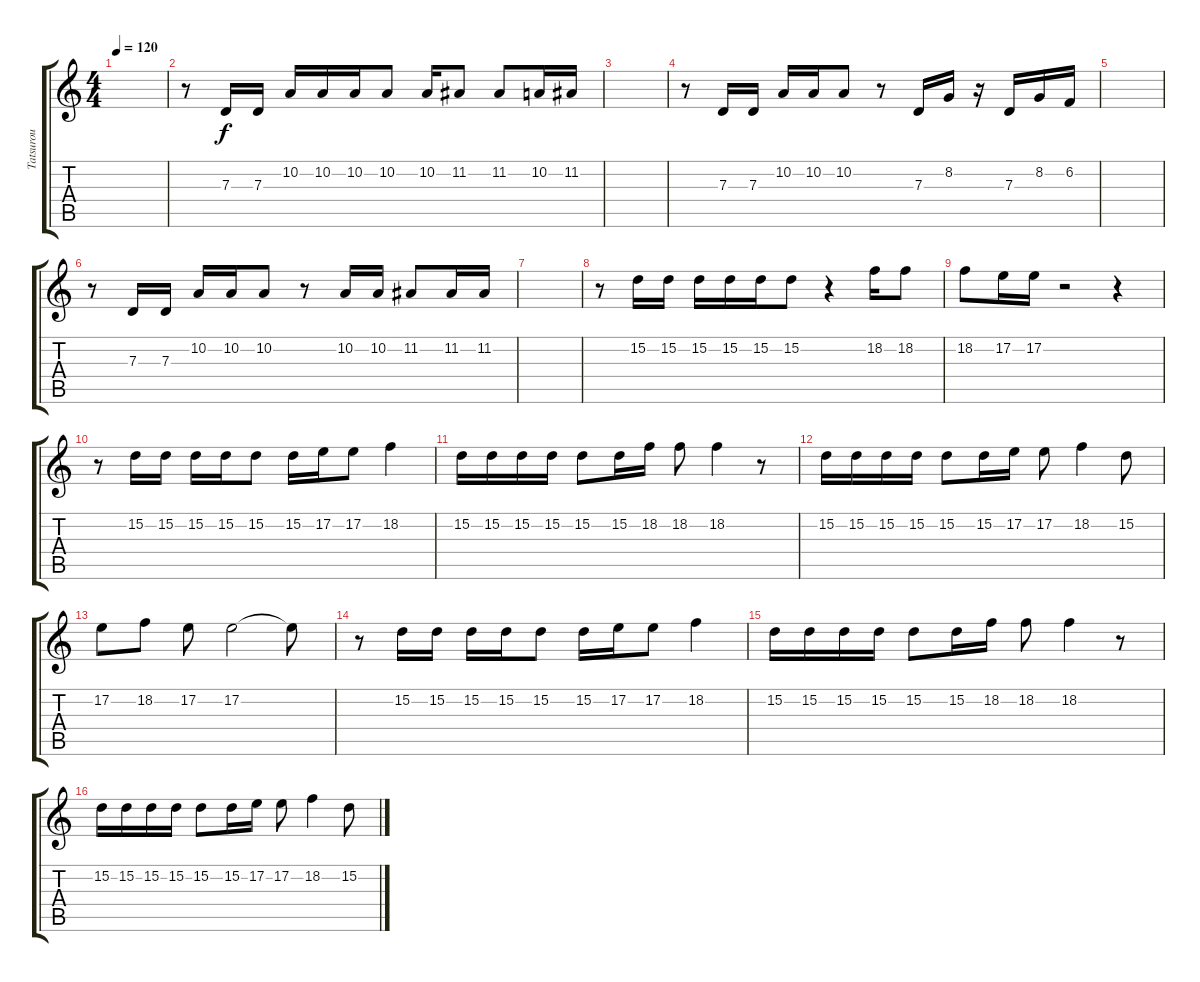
\track ("Tatsurou" "Tatsurou") {instrument altosax}
\staff {score tabs}
\tuning (E4 B3 G3 D3 A2 E2) {hide}
\ts (4 4)
\tempo 120
\clef g2
\ks c
|
r.8 7.3.16 7.3.16 10.2.16 10.2.16 10.2.16 10.2.8 10.2.16 11.2.8 11.2.8 10.2.16 11.2.16 |
|
r.8 7.3.16 7.3.16 10.2.16 10.2.16 10.2.8 r.8 7.3.16 8.2.16 r.16 7.3.16 8.2.16 6.2.16 |
|
r.8 7.3.16 7.3.16 10.2.16 10.2.16 10.2.8 r.8 10.2.16 10.2.16 11.2.8 11.2.16 11.2.16 |
|
r.8 15.2.16 15.2.16 15.2.16 15.2.16 15.2.16 15.2.8 r.4 18.2.16 18.2.8 |
18.2.8 17.2.16 17.2.16 r.2 r.4 |
r.8 15.2.16 15.2.16 15.2.16 15.2.16 15.2.8 15.2.16 17.2.16 17.2.8 18.2.4 |
15.2.16 15.2.16 15.2.16 15.2.16 15.2.8 15.2.16 18.2.16 18.2.8 18.2.4 r.8 |
15.2.16 15.2.16 15.2.16 15.2.16 15.2.8 15.2.16 17.2.16 17.2.8 18.2.4 15.2.8 |
17.2.8 18.2.8 17.2.8 17.2.2 17.2{t}.8 |
r.8 15.2.16 15.2.16 15.2.16 15.2.16 15.2.8 15.2.16 17.2.16 17.2.8 18.2.4 |
15.2.16 15.2.16 15.2.16 15.2.16 15.2.8 15.2.16 18.2.16 18.2.8 18.2.4 r.8 |
15.2.16 15.2.16 15.2.16 15.2.16 15.2.8 15.2.16 17.2.16 17.2.8 18.2.4 15.2.8
